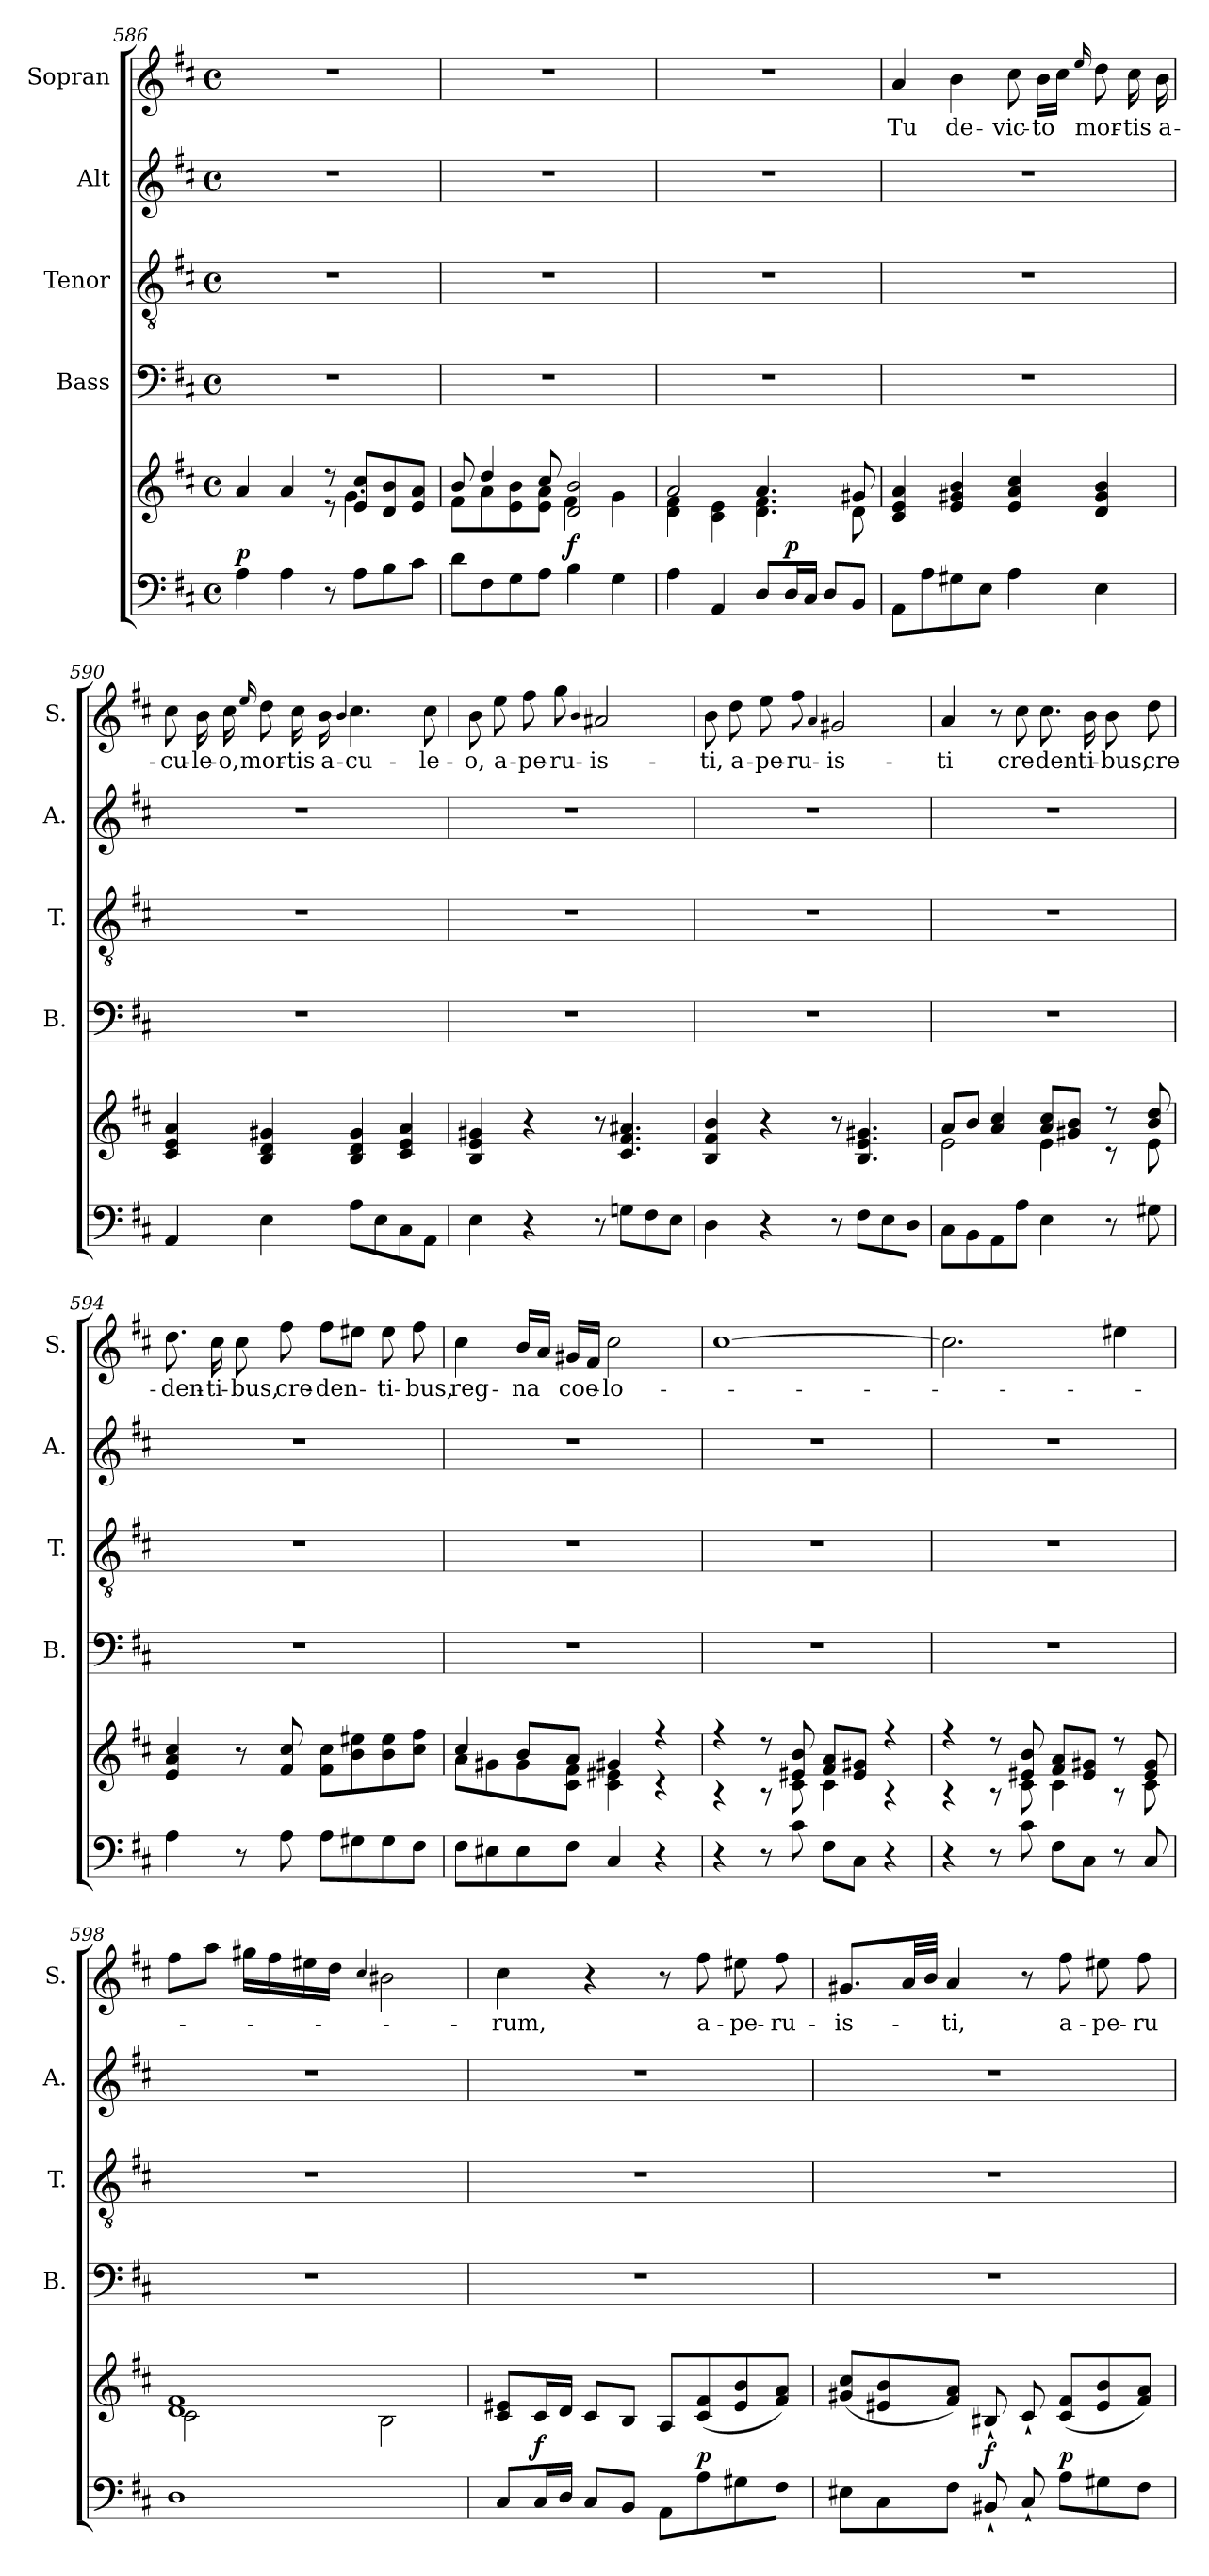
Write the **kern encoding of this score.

**kern	**kern	**dynam	**kern	**kern	**kern	**kern	**text
*part5	*part5	*part5	*part4	*part3	*part2	*part1	*part1
*staff6	*staff5	*staff5/6	*staff4	*staff3	*staff2	*staff1	*staff1
*	*	*	*I"Bass	*I"Tenor	*I"Alt	*I"Sopran	*
*	*	*	*I'B.	*I'T.	*I'A.	*I'S.	*
!!LO:LB:g=z
*clefF4	*clefG2	*	*clefF4	*clefGv2	*clefG2	*clefG2	*
*k[f#c#]	*k[f#c#]	*	*k[f#c#]	*k[f#c#]	*k[f#c#]	*k[f#c#]	*
*D:	*D:	*	*D:	*D:	*D:	*D:	*
*M4/4	*M4/4	*	*M4/4	*M4/4	*M4/4	*M4/4	*
*met(c)	*met(c)	*	*met(c)	*met(c)	*met(c)	*met(c)	*
=586	=586	=586	=586	=586	=586	=586	=586
*	*^	*	*	*	*	*	*
!	!	!	!LO:DY:a=2	!	!	!	!	!
4A\	4a/	2ryy	p	1r	1r	1r	1r	.
4A\	4a/	.	.	.	.	.	.	.
8r	8r	8r	.	.	.	.	.	.
8A\L	8e/ 8cc#/L	4.g\	.	.	.	.	.	.
8B\	8d/ 8b/	.	.	.	.	.	.	.
8c#\J	8e/ 8a/J	.	.	.	.	.	.	.
=587	=587	=587	=587	=587	=587	=587	=587	=587
8d\L	8b/	8f#\L	.	1r	1r	1r	1r	.
8F#\	4dd/	8a\	.	.	.	.	.	.
8G\	.	8e\ 8b\	.	.	.	.	.	.
8A\J	8cc#/	8e\ 8a\J	.	.	.	.	.	.
!	!	!	!LO:DY:a=2	!	!	!	!	!
4B\	2d/ 2b/	4f#\	f	.	.	.	.	.
4G\	.	4g\	.	.	.	.	.	.
=588	=588	=588	=588	=588	=588	=588	=588	=588
4A\	2a/	4d\ 4f#\	.	1r	1r	1r	1r	.
4AA/	.	4c#\ 4e\	.	.	.	.	.	.
8D/L	4.a/	4.d\ 4.f#\	.	.	.	.	.	.
!	!	!	!LO:DY:a=2	!	!	!	!	!
16D/L	.	.	p	.	.	.	.	.
16C#/JJ	.	.	.	.	.	.	.	.
8D/L	.	.	.	.	.	.	.	.
8BB/J	8g#X/	8d\	.	.	.	.	.	.
=589	=589	=589	=589	=589	=589	=589	=589	=589
!	!	!	!	!	!	!	!	!LO:LY:b
*	*v	*v	*	*	*	*	*	*
8AA\L	4c#/ 4e/ 4a/	.	1r	1r	1r	4a/	Tu
8A\	.	.	.	.	.	.	.
!	!	!	!	!	!	!	!LO:LY:b
8G#X\	4e/ 4g#X/ 4b/	.	.	.	.	4b\	de-
8E\J	.	.	.	.	.	.	.
!	!	!	!	!	!	!	!LO:LY:b
4A\	4e/ 4a/ 4cc#/	.	.	.	.	8cc#\	-vic-
!	!	!	!	!	!	!	!LO:LY:b
.	.	.	.	.	.	16b\LL	-to
.	.	.	.	.	.	16cc#\JJ	.
.	.	.	.	.	.	16qqee/	.
!	!	!	!	!	!	!	!LO:LY:b
4E\	4d/ 4g#/ 4b/	.	.	.	.	8dd\	mor-
!	!	!	!	!	!	!	!LO:LY:b
.	.	.	.	.	.	16cc#\	-tis
!	!	!	!	!	!	!	!LO:LY:b
.	.	.	.	.	.	16b\	a-
=590	=590	=590	=590	=590	=590	=590	=590
!	!	!	!	!	!	!	!LO:LY:b
4AA/	4c#/ 4e/ 4a/	.	1r	1r	1r	8cc#\	-cu-
!	!	!	!	!	!	!	!LO:LY:b
.	.	.	.	.	.	16b\	-le-
!	!	!	!	!	!	!	!LO:LY:b
.	.	.	.	.	.	16cc#\	-o,
.	.	.	.	.	.	16qqee/	.
!	!	!	!	!	!	!	!LO:LY:b
4E\	4B/ 4d/ 4g#X/	.	.	.	.	8dd\	mor-
!	!	!	!	!	!	!	!LO:LY:b
.	.	.	.	.	.	16cc#\	-tis
!	!	!	!	!	!	!	!LO:LY:b
.	.	.	.	.	.	16b\	a-
.	.	.	.	.	.	4qqb/	.
!	!	!	!	!	!	!	!LO:LY:b
8A\L	4B/ 4d/ 4g#/	.	.	.	.	4.cc#\	-cu-
8E\	.	.	.	.	.	.	.
8C#\	4c#/ 4e/ 4a/	.	.	.	.	.	.
!	!	!	!	!	!	!	!LO:LY:b
8AA\J	.	.	.	.	.	8cc#\	-le-
=591	=591	=591	=591	=591	=591	=591	=591
!	!	!	!	!	!	!	!LO:LY:b
4E\	4B/ 4e/ 4g#X/	.	1r	1r	1r	8b\	-o,
!	!	!	!	!	!	!	!LO:LY:b
.	.	.	.	.	.	8ee\	a-
!	!	!	!	!	!	!	!LO:LY:b
4r	4r	.	.	.	.	8ff#\	-pe-
!	!	!	!	!	!	!	!LO:LY:b
.	.	.	.	.	.	8gg\	-ru-
.	.	.	.	.	.	4qqb/	.
!	!	!	!	!	!	!	!LO:LY:b
8r	8r	.	.	.	.	2a#X/	-is-
8Gn\L	4.c#/ 4.f#/ 4.a#X/	.	.	.	.	.	.
8F#\	.	.	.	.	.	.	.
8E\J	.	.	.	.	.	.	.
!!LO:LB:g=z
=592	=592	=592	=592	=592	=592	=592	=592
!	!	!	!	!	!	!	!LO:LY:b
4D\	4B/ 4f#/ 4b/	.	1r	1r	1r	8b\	-ti,
!	!	!	!	!	!	!	!LO:LY:b
.	.	.	.	.	.	8dd\	a-
!	!	!	!	!	!	!	!LO:LY:b
4r	4r	.	.	.	.	8ee\	-pe-
!	!	!	!	!	!	!	!LO:LY:b
.	.	.	.	.	.	8ff#\	-ru-
.	.	.	.	.	.	4qqa/	.
!	!	!	!	!	!	!	!LO:LY:b
8r	8r	.	.	.	.	2g#X/	-is-
8F#\L	4.B/ 4.e/ 4.g#X/	.	.	.	.	.	.
8E\	.	.	.	.	.	.	.
8D\J	.	.	.	.	.	.	.
=593	=593	=593	=593	=593	=593	=593	=593
*	*^	*	*	*	*	*	*
!	!	!	!	!	!	!	!	!LO:LY:b
8C#\L	8a/L	2e\	.	1r	1r	1r	4a/	-ti
8BB\	8b/J	.	.	.	.	.	.	.
8AA\	4a/ 4cc#/	.	.	.	.	.	8r	.
!	!	!	!	!	!	!	!	!LO:LY:b
8A\J	.	.	.	.	.	.	8cc#\	cre-
!	!	!	!	!	!	!	!	!LO:LY:b
4E\	8a/ 8cc#/L	4e\	.	.	.	.	8.cc#\	-den-
.	8g#X/ 8b/J	.	.	.	.	.	.	.
!	!	!	!	!	!	!	!	!LO:LY:b
.	.	.	.	.	.	.	16b\	-ti-
!	!	!	!	!	!	!	!	!LO:LY:b
8r	8r	8r	.	.	.	.	8b\	-bus,
!	!	!	!	!	!	!	!	!LO:LY:b
8G#X\	8b/ 8dd/	8e\	.	.	.	.	8dd\	cre-
=594	=594	=594	=594	=594	=594	=594	=594	=594
!	!	!	!	!	!	!	!	!LO:LY:b
*	*v	*v	*	*	*	*	*	*
4A\	4e/ 4a/ 4cc#/	.	1r	1r	1r	8.dd\	-den-
!	!	!	!	!	!	!	!LO:LY:b
.	.	.	.	.	.	16cc#\	-ti-
!	!	!	!	!	!	!	!LO:LY:b
8r	8r	.	.	.	.	8cc#\	-bus,
!	!	!	!	!	!	!	!LO:LY:b
8A\	8f#/ 8cc#/	.	.	.	.	8ff#\	cre-
!	!	!	!	!	!	!	!LO:LY:b
8A\L	8f#\ 8cc#\L	.	.	.	.	8ff#\L	-den-
8G#X\	8b\ 8ee#X\	.	.	.	.	8ee#X\J	.
!	!	!	!	!	!	!	!LO:LY:b
8G#\	8b\ 8ee#\	.	.	.	.	8ee#\	-ti-
!	!	!	!	!	!	!	!LO:LY:b
8F#\J	8cc#\ 8ff#\J	.	.	.	.	8ff#\	-bus,
=595	=595	=595	=595	=595	=595	=595	=595
*	*^	*	*	*	*	*	*
!	!	!	!	!	!	!	!	!LO:LY:b
8F#\L	4cc#/	8a\L	.	1r	1r	1r	4cc#\	reg-
8E#X\	.	8g#X\	.	.	.	.	.	.
!	!	!	!	!	!	!	!	!LO:LY:b
8E#\	8b/L	8g#\	.	.	.	.	16b/LL	-na
.	.	.	.	.	.	.	16a/JJ	.
!	!	!	!	!	!	!	!	!LO:LY:b
8F#\J	8a/J	8c#\ 8f#\J	.	.	.	.	16g#X/LL	coe-
.	.	.	.	.	.	.	16f#/JJ	.
!	!	!	!	!	!	!	!	!LO:LY:b
4C#/	4g#X/	4c#\ 4e#X\	.	.	.	.	2cc#\	-lo-
4r	4r	4r	.	.	.	.	.	.
=596	=596	=596	=596	=596	=596	=596	=596	=596
4r	4r	4r	.	1r	1r	1r	[1cc#	.
8r	8r	8r	.	.	.	.	.	.
8c#\	8e#X/ 8b/	8c#\	.	.	.	.	.	.
8F#\L	8f#/ 8a/L	4c#\	.	.	.	.	.	.
8C#\J	8e#/ 8g#X/J	.	.	.	.	.	.	.
4r	4r	4r	.	.	.	.	.	.
!!LO:PB:g=z
=597	=597	=597	=597	=597	=597	=597	=597	=597
4r	4r	4r	.	1r	1r	1r	2.cc#\]	.
8r	8r	8r	.	.	.	.	.	.
8c#\	8e#X/ 8b/	8c#\	.	.	.	.	.	.
8F#\L	8f#/ 8a/L	4c#\	.	.	.	.	.	.
8C#\J	8e#/ 8g#X/J	.	.	.	.	.	.	.
8r	8r	8r	.	.	.	.	4ee#X\	.
8C#/	8e#/ 8g#/	8c#\	.	.	.	.	.	.
=598	=598	=598	=598	=598	=598	=598	=598	=598
1D	1d 1f#	2c#\	.	1r	1r	1r	8ff#\L	.
.	.	.	.	.	.	.	8aa\J	.
.	.	.	.	.	.	.	16gg#X\LL	.
.	.	.	.	.	.	.	16ff#\	.
.	.	.	.	.	.	.	16ee#X\	.
.	.	.	.	.	.	.	16dd\JJ	.
.	.	.	.	.	.	.	4qqcc#/	.
.	.	2B\	.	.	.	.	2b#X\	.
=599	=599	=599	=599	=599	=599	=599	=599	=599
!	!	!	!	!	!	!	!	!LO:LY:b
*	*v	*v	*	*	*	*	*	*
8C#/L	8c#/ 8e#X/L	.	1r	1r	1r	4cc#\	-rum,
!	!	!LO:DY:a=2	!	!	!	!	!
16C#/L	16c#/L	f	.	.	.	.	.
16D/JJ	16d/JJ	.	.	.	.	.	.
8C#/L	8c#/L	.	.	.	.	4r	.
8BB/J	8B/J	.	.	.	.	.	.
8AA\L	8A/L	.	.	.	.	8r	.
!	!	!LO:DY:a=2	!	!	!	!	!LO:LY:b
8A\	(<8c#/ 8f#/	p	.	.	.	8ff#\	a-
!	!	!	!	!	!	!	!LO:LY:b
8G#X\	8e#/ 8b/	.	.	.	.	8ee#X\	-pe-
!	!	!	!	!	!	!	!LO:LY:b
8F#\J	8f#/ 8a/J)	.	.	.	.	8ff#\	-ru-
=600	=600	=600	=600	=600	=600	=600	=600
!	!	!	!	!	!	!	!LO:LY:b
8E#X\L	(<8g#X/ 8cc#/L	.	1r	1r	1r	8.g#X/L	-is-
8C#\	8e#X/ 8b/	.	.	.	.	.	.
.	.	.	.	.	.	32a/LL	.
.	.	.	.	.	.	32b/JJJ	.
!	!	!	!	!	!	!	!LO:LY:b
8F#\J	8f#/ 8a/J)	.	.	.	.	4a/	-ti,
!	!	!LO:DY:a=2	!	!	!	!	!
8BB#X`</	8B#X`</	f	.	.	.	.	.
8C#`</	8c#`</	.	.	.	.	8r	.
!	!	!LO:DY:a=2	!	!	!	!	!LO:LY:b
8A\L	(<8c#/ 8f#/L	p	.	.	.	8ff#\	a-
!	!	!	!	!	!	!	!LO:LY:b
8G#X\	8e#/ 8b/	.	.	.	.	8ee#X\	-pe-
!	!	!	!	!	!	!	!LO:LY:b
8F#\J	8f#/ 8a/J)	.	.	.	.	8ff#\	-ru-
=	=	=	=	=	=	=	=
*-	*-	*-	*-	*-	*-	*-	*-
